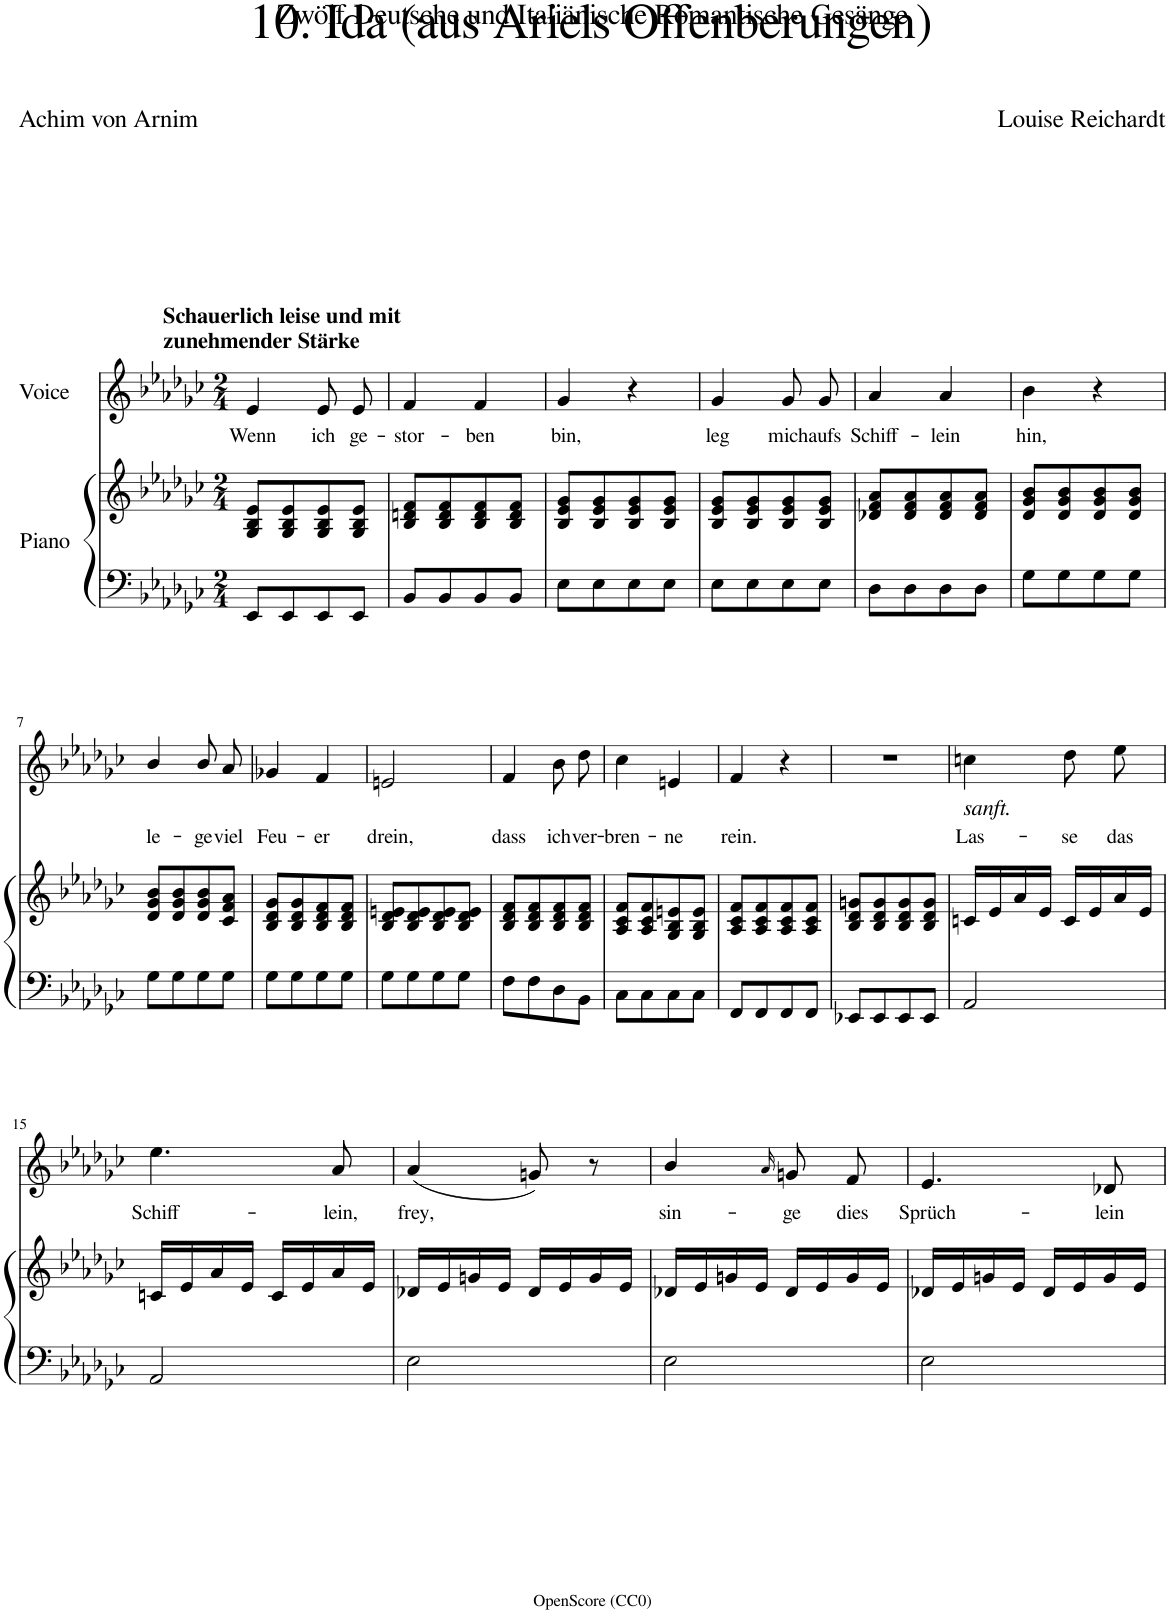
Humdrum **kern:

**kern	**kern	**kern	**text
*part2	*part2	*part1	*part1
*staff3	*staff2	*staff1	*staff1
*I"Piano	*	*I"Voice	*
*I'Pno	*	*	*
*clefF4	*clefG2	*clefG2	*
*k[b-e-a-d-g-c-]	*k[b-e-a-d-g-c-]	*k[b-e-a-d-g-c-]	*
*M2/4	*M2/4	*M2/4	*
=1	=1	=1	=1
!	!	!LO:TX:a:B:t=Schauerlich leise und mit	!
!	!	!LO:TX:a:t=zunehmender Stärke	!
!	!	!	!LO:LY:b
8EE-/L	8G-/ 8B-/ 8e-/L	4e-/	Wenn
8EE-/	8G-/ 8B-/ 8e-/	.	.
!	!	!	!LO:LY:b
8EE-/	8G-/ 8B-/ 8e-/	8e-/L	ich
!	!	!	!LO:LY:b
8EE-/J	8G-/ 8B-/ 8e-/J	8e-/J	ge-
=2	=2	=2	=2
!	!	!	!LO:LY:b
8BB-/L	8B-/ 8dn/ 8f/L	4f/	-stor-
8BB-/	8B-/ 8d/ 8f/	.	.
!	!	!	!LO:LY:b
8BB-/	8B-/ 8d/ 8f/	4f/	-ben
8BB-/J	8B-/ 8d/ 8f/J	.	.
=3	=3	=3	=3
!	!	!	!LO:LY:b
8E-\L	8B-/ 8e-/ 8g-/L	4g-/	bin,
8E-\	8B-/ 8e-/ 8g-/	.	.
8E-\	8B-/ 8e-/ 8g-/	4r	.
8E-\J	8B-/ 8e-/ 8g-/J	.	.
=4	=4	=4	=4
!	!	!	!LO:LY:b
8E-\L	8B-/ 8e-/ 8g-/L	4g-/	leg
8E-\	8B-/ 8e-/ 8g-/	.	.
!	!	!	!LO:LY:b
8E-\	8B-/ 8e-/ 8g-/	8g-/L	mich
!	!	!	!LO:LY:b
8E-\J	8B-/ 8e-/ 8g-/J	8g-/J	aufs
=5	=5	=5	=5
!	!	!	!LO:LY:b
8D-\L	8d-X/ 8f/ 8a-/L	4a-/	Schiff-
8D-\	8d-/ 8f/ 8a-/	.	.
!	!	!	!LO:LY:b
8D-\	8d-/ 8f/ 8a-/	4a-/	-lein
8D-\J	8d-/ 8f/ 8a-/J	.	.
=6	=6	=6	=6
!	!	!	!LO:LY:b
8G-\L	8d-/ 8g-/ 8b-/L	4b-\	hin,
8G-\	8d-/ 8g-/ 8b-/	.	.
8G-\	8d-/ 8g-/ 8b-/	4r	.
8G-\J	8d-/ 8g-/ 8b-/J	.	.
!!LO:LB:g=z
=7	=7	=7	=7
!	!	!	!LO:LY:b
8G-\L	8d-/ 8g-/ 8b-/L	4b-/	le-
8G-\	8d-/ 8g-/ 8b-/	.	.
!	!	!	!LO:LY:b
8G-\	8d-/ 8g-/ 8b-/	8b-/L	-ge
!	!	!	!LO:LY:b
8G-\J	8c-/ 8f/ 8a-/J	8a-/J	viel
=8	=8	=8	=8
!	!	!	!LO:LY:b
8G-\L	8B-/ 8d-/ 8g-/L	4g-X/	Feu-
8G-\	8B-/ 8d-/ 8g-/	.	.
!	!	!	!LO:LY:b
8G-\	8B-/ 8d-/ 8f/	4f/	-er
8G-\J	8B-/ 8d-/ 8f/J	.	.
=9	=9	=9	=9
!	!	!	!LO:LY:b
8G-\L	8B-/ 8d-/ 8en/L	2en/	drein,
8G-\	8B-/ 8d-/ 8e/	.	.
8G-\	8B-/ 8d-/ 8e/	.	.
8G-\J	8B-/ 8d-/ 8e/J	.	.
=10	=10	=10	=10
!	!	!	!LO:LY:b
8F\L	8B-/ 8d-/ 8f/L	4f/	dass
8F\	8B-/ 8d-/ 8f/	.	.
!	!	!	!LO:LY:b
8D-\	8B-/ 8d-/ 8f/	8b-\L	ich
!	!	!	!LO:LY:b
8BB-\J	8B-/ 8d-/ 8f/J	8dd-\J	ver-
=11	=11	=11	=11
!	!	!	!LO:LY:b
8C-\L	8A-/ 8c-/ 8f/L	4cc-\	-bren-
8C-\	8A-/ 8c-/ 8f/	.	.
!	!	!	!LO:LY:b
8C-\	8G-/ 8B-/ 8en/	4en/	-ne
8C-\J	8G-/ 8B-/ 8e/J	.	.
=12	=12	=12	=12
!	!	!	!LO:LY:b
8FF/L	8A-/ 8c-/ 8f/L	4f/	rein.
8FF/	8A-/ 8c-/ 8f/	.	.
8FF/	8A-/ 8c-/ 8f/	4r	.
8FF/J	8A-/ 8c-/ 8f/J	.	.
=13	=13	=13	=13
8EE-X/L	8B-/ 8d-/ 8gn/L	2r	.
8EE-/	8B-/ 8d-/ 8g/	.	.
8EE-/	8B-/ 8d-/ 8g/	.	.
8EE-/J	8B-/ 8d-/ 8g/J	.	.
=14	=14	=14	=14
!	!	!LO:TX:b:i:t=sanft.	!
!	!	!	!LO:LY:b
2AA-/	16cn/LL	4ccn\	Las-
.	16e-/	.	.
.	16a-/	.	.
.	16e-/JJ	.	.
!	!	!	!LO:LY:b
.	16c/LL	8dd-\L	-se
.	16e-/	.	.
!	!	!	!LO:LY:b
.	16a-/	8ee-\J	das
.	16e-/JJ	.	.
!!LO:LB:g=z
=15	=15	=15	=15
!	!	!	!LO:LY:b
2AA-/	16cn/LL	4.ee-\	Schiff-
.	16e-/	.	.
.	16a-/	.	.
.	16e-/JJ	.	.
.	16c/LL	.	.
.	16e-/	.	.
!	!	!	!LO:LY:b
.	16a-/	8a-/	-lein,
.	16e-/JJ	.	.
=16	=16	=16	=16
!	!	!	!LO:LY:b
2E-\	16d-X/LL	(4a-/	frey,
.	16e-/	.	.
.	16gn/	.	.
.	16e-/JJ	.	.
.	16d-/LL	8gn/)	.
.	16e-/	.	.
.	16g/	8r	.
.	16e-/JJ	.	.
=17	=17	=17	=17
!	!	!	!LO:LY:b
2E-\	16d-X/LL	4b-/	sin-
.	16e-/	.	.
.	16gn/	.	.
.	16e-/JJ	.	.
.	.	16qa-/	.
!	!	!	!LO:LY:b
.	16d-/LL	8gn/L	-ge
.	16e-/	.	.
!	!	!	!LO:LY:b
.	16g/	8f/J	dies
.	16e-/JJ	.	.
=18	=18	=18	=18
!	!	!	!LO:LY:b
2E-\	16d-X/LL	4.e-/	Sprüch-
.	16e-/	.	.
.	16gn/	.	.
.	16e-/JJ	.	.
.	16d-/LL	.	.
.	16e-/	.	.
!	!	!	!LO:LY:b
.	16g/	8d-X/	-lein
.	16e-/JJ	.	.
=	=	=	=
*-	*-	*-	*-
